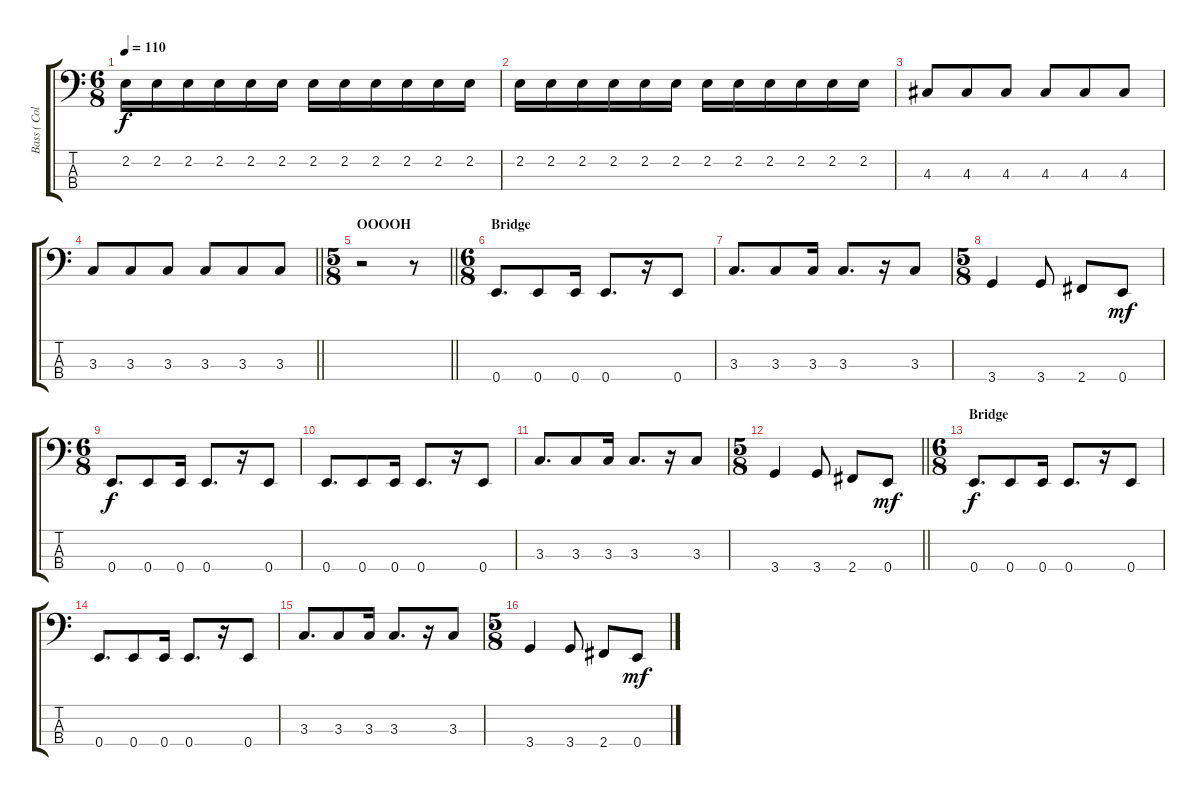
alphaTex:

\track ("Bass ( Colin Greenwood )" "Bass ( Col") {instrument electricbassfinger}
\staff {score tabs}
\tuning (G2 D2 A1 E1) {hide}
\ts (6 8)
\tempo 110
\clef f4
\ks c
2.2.16{dy f} 2.2.16 2.2.16 2.2.16 2.2.16 2.2.16 2.2.16 2.2.16 2.2.16 2.2.16 2.2.16 2.2.16 |
2.2.16 2.2.16 2.2.16 2.2.16 2.2.16 2.2.16 2.2.16 2.2.16 2.2.16 2.2.16 2.2.16 2.2.16 |
4.3.8 4.3.8 4.3.8 4.3.8 4.3.8 4.3.8 |
\barLineRight lightlight
3.3.8 3.3.8 3.3.8 3.3.8 3.3.8 3.3.8 |
\ts (5 8)
\section ("" "OOOOH")
\barLineRight lightlight
r.2 r.8 |
\ts (6 8)
\section ("" "Bridge")
0.4.8{d} 0.4.8 0.4.16 0.4.8{d} r.16 0.4.8 |
3.3.8{d} 3.3.8 3.3.16 3.3.8{d} r.16 3.3.8 |
\ts (5 8)
3.4.4 3.4.8 2.4.8 0.4.8{dy mf} |
\ts (6 8)
0.4.8{d dy f} 0.4.8 0.4.16 0.4.8{d} r.16 0.4.8 |
0.4.8{d} 0.4.8 0.4.16 0.4.8{d} r.16 0.4.8 |
3.3.8{d} 3.3.8 3.3.16 3.3.8{d} r.16 3.3.8 |
\ts (5 8)
\barLineRight lightlight
3.4.4 3.4.8 2.4.8 0.4.8{dy mf} |
\ts (6 8)
\section ("" "Bridge")
0.4.8{d dy f} 0.4.8 0.4.16 0.4.8{d} r.16 0.4.8 |
0.4.8{d} 0.4.8 0.4.16 0.4.8{d} r.16 0.4.8 |
3.3.8{d} 3.3.8 3.3.16 3.3.8{d} r.16 3.3.8 |
\ts (5 8)
3.4.4 3.4.8 2.4.8 0.4.8{dy mf}
